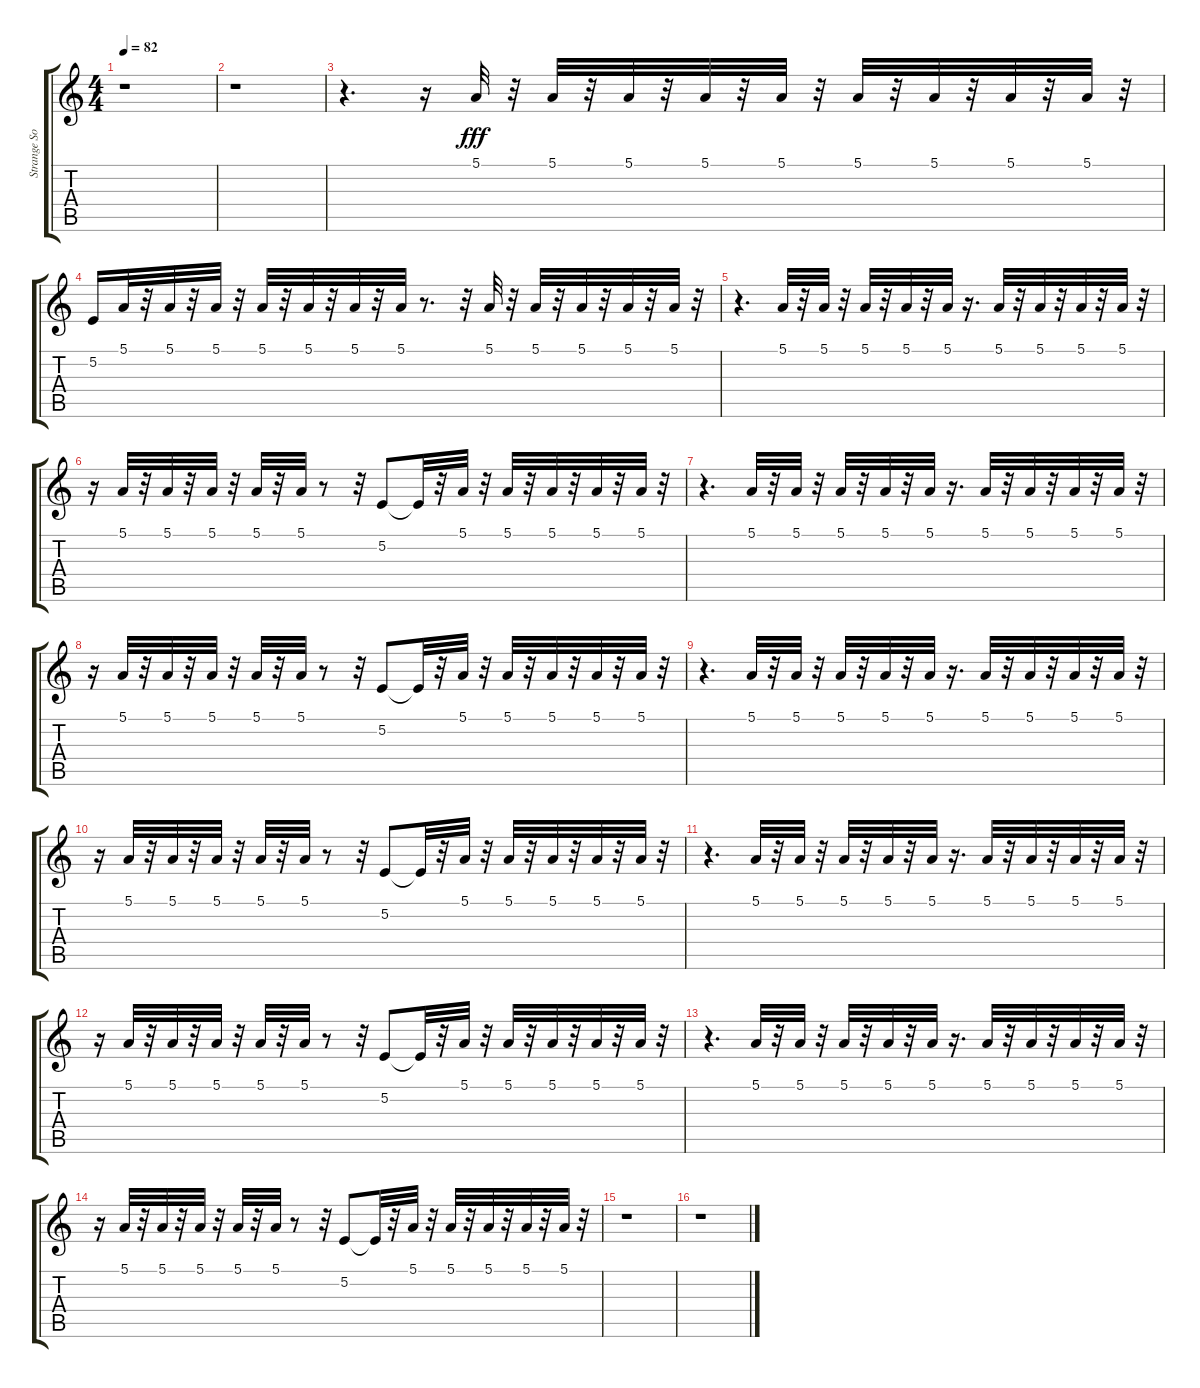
\track ("Strange Sound" "Strange So") {instrument koto}
\staff {score tabs}
\tuning (E4 B3 G3 D3 A2 E2) {hide}
\ts (4 4)
\tempo 82
\clef g2
\ks c
r.1{dy fff} |
r.1 |
r.4{d} r.16 5.1.32 r.32 5.1.32 r.32 5.1.32 r.32 5.1.32 r.32 5.1.32 r.32 5.1.32 r.32 5.1.32 r.32 5.1.32 r.32 5.1.32 r.32 |
5.2.16 5.1.32 r.32 5.1.32 r.32 5.1.32 r.32 5.1.32 r.32 5.1.32 r.32 5.1.32 r.32 5.1.32 r.8{d} r.32 5.1.32 r.32 5.1.32 r.32 5.1.32 r.32 5.1.32 r.32 5.1.32 r.32 |
r.4{d} 5.1.32 r.32 5.1.32 r.32 5.1.32 r.32 5.1.32 r.32 5.1.32 r.16{d} 5.1.32 r.32 5.1.32 r.32 5.1.32 r.32 5.1.32 r.32 |
r.16 5.1.32 r.32 5.1.32 r.32 5.1.32 r.32 5.1.32 r.32 5.1.32 r.8 r.32 5.2.8 5.2{t}.32 r.32 5.1.32 r.32 5.1.32 r.32 5.1.32 r.32 5.1.32 r.32 5.1.32 r.32 |
r.4{d} 5.1.32 r.32 5.1.32 r.32 5.1.32 r.32 5.1.32 r.32 5.1.32 r.16{d} 5.1.32 r.32 5.1.32 r.32 5.1.32 r.32 5.1.32 r.32 |
r.16 5.1.32 r.32 5.1.32 r.32 5.1.32 r.32 5.1.32 r.32 5.1.32 r.8 r.32 5.2.8 5.2{t}.32 r.32 5.1.32 r.32 5.1.32 r.32 5.1.32 r.32 5.1.32 r.32 5.1.32 r.32 |
r.4{d} 5.1.32 r.32 5.1.32 r.32 5.1.32 r.32 5.1.32 r.32 5.1.32 r.16{d} 5.1.32 r.32 5.1.32 r.32 5.1.32 r.32 5.1.32 r.32 |
r.16 5.1.32 r.32 5.1.32 r.32 5.1.32 r.32 5.1.32 r.32 5.1.32 r.8 r.32 5.2.8 5.2{t}.32 r.32 5.1.32 r.32 5.1.32 r.32 5.1.32 r.32 5.1.32 r.32 5.1.32 r.32 |
r.4{d} 5.1.32 r.32 5.1.32 r.32 5.1.32 r.32 5.1.32 r.32 5.1.32 r.16{d} 5.1.32 r.32 5.1.32 r.32 5.1.32 r.32 5.1.32 r.32 |
r.16 5.1.32 r.32 5.1.32 r.32 5.1.32 r.32 5.1.32 r.32 5.1.32 r.8 r.32 5.2.8 5.2{t}.32 r.32 5.1.32 r.32 5.1.32 r.32 5.1.32 r.32 5.1.32 r.32 5.1.32 r.32 |
r.4{d} 5.1.32 r.32 5.1.32 r.32 5.1.32 r.32 5.1.32 r.32 5.1.32 r.16{d} 5.1.32 r.32 5.1.32 r.32 5.1.32 r.32 5.1.32 r.32 |
r.16 5.1.32 r.32 5.1.32 r.32 5.1.32 r.32 5.1.32 r.32 5.1.32 r.8 r.32 5.2.8 5.2{t}.32 r.32 5.1.32 r.32 5.1.32 r.32 5.1.32 r.32 5.1.32 r.32 5.1.32 r.32 |
r.1 |
r.1
